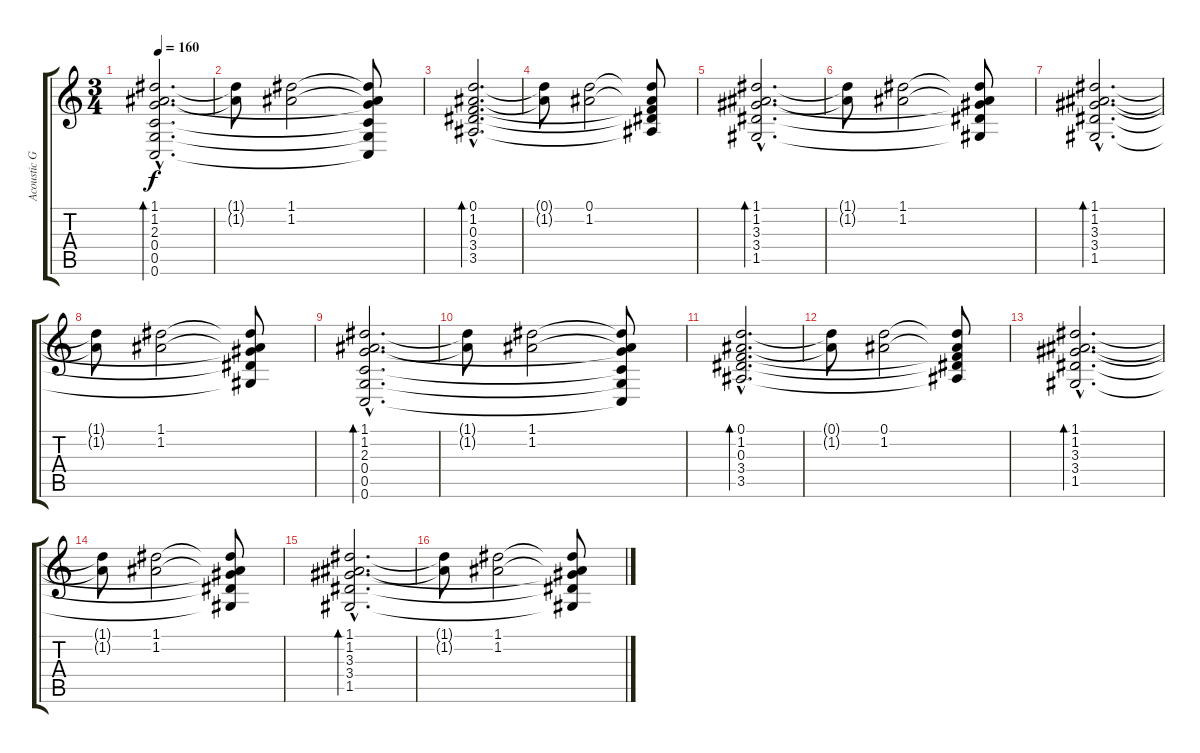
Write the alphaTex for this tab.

\track ("Acoustic Guitar" "Acoustic G") {instrument acousticguitarsteel}
\staff {score tabs}
\tuning (D4 A3 F3 C3 G2 C2) {hide}
\ts (3 4)
\tempo 160
\clef g2
\ks c
(1.1{hac} 1.2{hac} 2.3{hac} 0.4{hac} 0.5{hac} 0.6{hac}).2{d bd 480 dy f} |
(1.1{t} 1.2{t}).8 (1.1 1.2).2 (1.1{t} 1.2{t} 2.3{t} 0.4{t} 0.5{t} 0.6{t}).8 |
(0.1{hac} 1.2{hac} 0.3{hac} 3.4{hac} 3.5{hac}).2{d bd 480} |
(0.1{t} 1.2{t}).8 (0.1 1.2).2 (0.1{t} 1.2{t} 0.3{t} 3.4{t} 3.5{t}).8 |
(1.1{hac} 1.2{hac} 3.3{hac} 3.4{hac} 1.5{hac}).2{d bd 480} |
(1.1{t} 1.2{t}).8 (1.1 1.2).2 (1.1{t} 1.2{t} 3.3{t} 3.4{t} 1.5{t}).8 |
(1.1{hac} 1.2{hac} 3.3{hac} 3.4{hac} 1.5{hac}).2{d bd 480} |
(1.1{t} 1.2{t}).8 (1.1 1.2).2 (1.1{t} 1.2{t} 3.3{t} 3.4{t} 1.5{t}).8 |
(1.1{hac} 1.2{hac} 2.3{hac} 0.4{hac} 0.5{hac} 0.6{hac}).2{d bd 480} |
(1.1{t} 1.2{t}).8 (1.1 1.2).2 (1.1{t} 1.2{t} 2.3{t} 0.4{t} 0.5{t} 0.6{t}).8 |
(0.1{hac} 1.2{hac} 0.3{hac} 3.4{hac} 3.5{hac}).2{d bd 480} |
(0.1{t} 1.2{t}).8 (0.1 1.2).2 (0.1{t} 1.2{t} 0.3{t} 3.4{t} 3.5{t}).8 |
(1.1{hac} 1.2{hac} 3.3{hac} 3.4{hac} 1.5{hac}).2{d bd 480} |
(1.1{t} 1.2{t}).8 (1.1 1.2).2 (1.1{t} 1.2{t} 3.3{t} 3.4{t} 1.5{t}).8 |
(1.1{hac} 1.2{hac} 3.3{hac} 3.4{hac} 1.5{hac}).2{d bd 480} |
(1.1{t} 1.2{t}).8 (1.1 1.2).2 (1.1{t} 1.2{t} 3.3{t} 3.4{t} 1.5{t}).8
